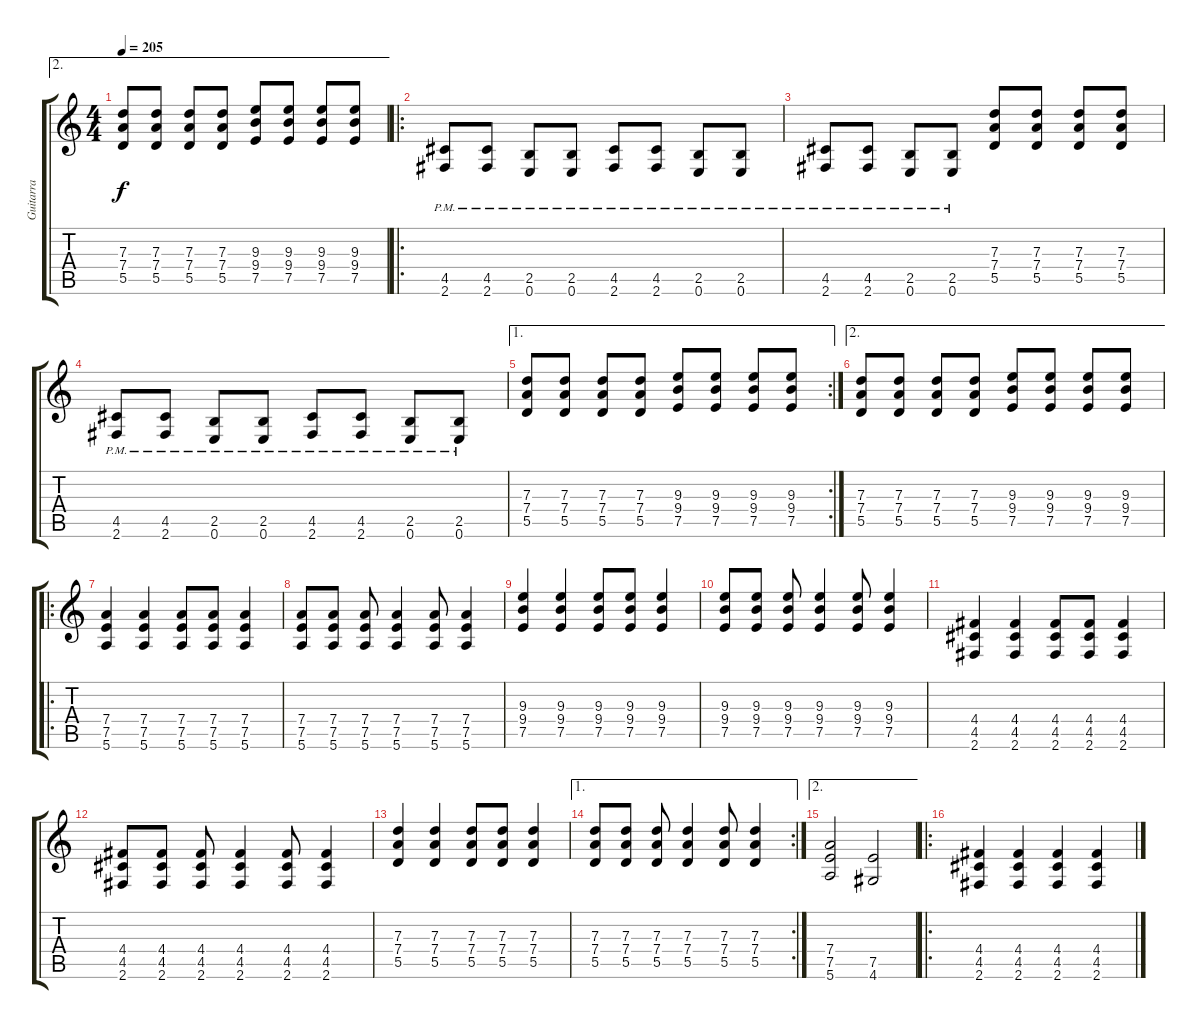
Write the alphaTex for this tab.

\track ("Guitarra" "Guitarra") {instrument overdrivenguitar}
\staff {score tabs}
\tuning (E4 B3 G3 D3 A2 E2) {hide}
\ae 2
\ts (4 4)
\tempo 205
\clef g2
\ks c
(7.3 7.4 5.5).8{dy f} (7.3 7.4 5.5).8 (7.3 7.4 5.5).8 (7.3 7.4 5.5).8 (9.3 9.4 7.5).8 (9.3 9.4 7.5).8 (9.3 9.4 7.5).8 (9.3 9.4 7.5).8 |
\ro
(4.5{pm} 2.6{pm}).8 (4.5{pm} 2.6{pm}).8 (2.5{pm} 0.6{pm}).8 (2.5{pm} 0.6{pm}).8 (4.5{pm} 2.6{pm}).8 (4.5{pm} 2.6{pm}).8 (2.5{pm} 0.6{pm}).8 (2.5{pm} 0.6{pm}).8 |
(4.5{pm} 2.6{pm}).8 (4.5{pm} 2.6{pm}).8 (2.5{pm} 0.6{pm}).8 (2.5{pm} 0.6{pm}).8 (7.3 7.4 5.5).8 (7.3 7.4 5.5).8 (7.3 7.4 5.5).8 (7.3 7.4 5.5).8 |
(4.5{pm} 2.6{pm}).8 (4.5{pm} 2.6{pm}).8 (2.5{pm} 0.6{pm}).8 (2.5{pm} 0.6{pm}).8 (4.5{pm} 2.6{pm}).8 (4.5{pm} 2.6{pm}).8 (2.5{pm} 0.6{pm}).8 (2.5{pm} 0.6{pm}).8 |
\ae 1
\rc 2
(7.3 7.4 5.5).8 (7.3 7.4 5.5).8 (7.3 7.4 5.5).8 (7.3 7.4 5.5).8 (9.3 9.4 7.5).8 (9.3 9.4 7.5).8 (9.3 9.4 7.5).8 (9.3 9.4 7.5).8 |
\ae 2
(7.3 7.4 5.5).8 (7.3 7.4 5.5).8 (7.3 7.4 5.5).8 (7.3 7.4 5.5).8 (9.3 9.4 7.5).8 (9.3 9.4 7.5).8 (9.3 9.4 7.5).8 (9.3 9.4 7.5).8 |
\ro
(7.4 7.5 5.6).4 (7.4 7.5 5.6).4 (7.4 7.5 5.6).8 (7.4 7.5 5.6).8 (7.4 7.5 5.6).4 |
(7.4 7.5 5.6).8 (7.4 7.5 5.6).8 (7.4 7.5 5.6).8 (7.4 7.5 5.6).4 (7.4 7.5 5.6).8 (7.4 7.5 5.6).4 |
(9.3 9.4 7.5).4 (9.3 9.4 7.5).4 (9.3 9.4 7.5).8 (9.3 9.4 7.5).8 (9.3 9.4 7.5).4 |
(9.3 9.4 7.5).8 (9.3 9.4 7.5).8 (9.3 9.4 7.5).8 (9.3 9.4 7.5).4 (9.3 9.4 7.5).8 (9.3 9.4 7.5).4 |
(4.4 4.5 2.6).4 (4.4 4.5 2.6).4 (4.4 4.5 2.6).8 (4.4 4.5 2.6).8 (4.4 4.5 2.6).4 |
(4.4 4.5 2.6).8 (4.4 4.5 2.6).8 (4.4 4.5 2.6).8 (4.4 4.5 2.6).4 (4.4 4.5 2.6).8 (4.4 4.5 2.6).4 |
(7.3 7.4 5.5).4 (7.3 7.4 5.5).4 (7.3 7.4 5.5).8 (7.3 7.4 5.5).8 (7.3 7.4 5.5).4 |
\ae 1
\rc 2
(7.3 7.4 5.5).8 (7.3 7.4 5.5).8 (7.3 7.4 5.5).8 (7.3 7.4 5.5).4 (7.3 7.4 5.5).8 (7.3 7.4 5.5).4 |
\ae 2
(7.4 7.5 5.6).2 (7.5 4.6).2 |
\ro
(4.4 4.5 2.6).4 (4.4 4.5 2.6).4 (4.4 4.5 2.6).4 (4.4 4.5 2.6).4
